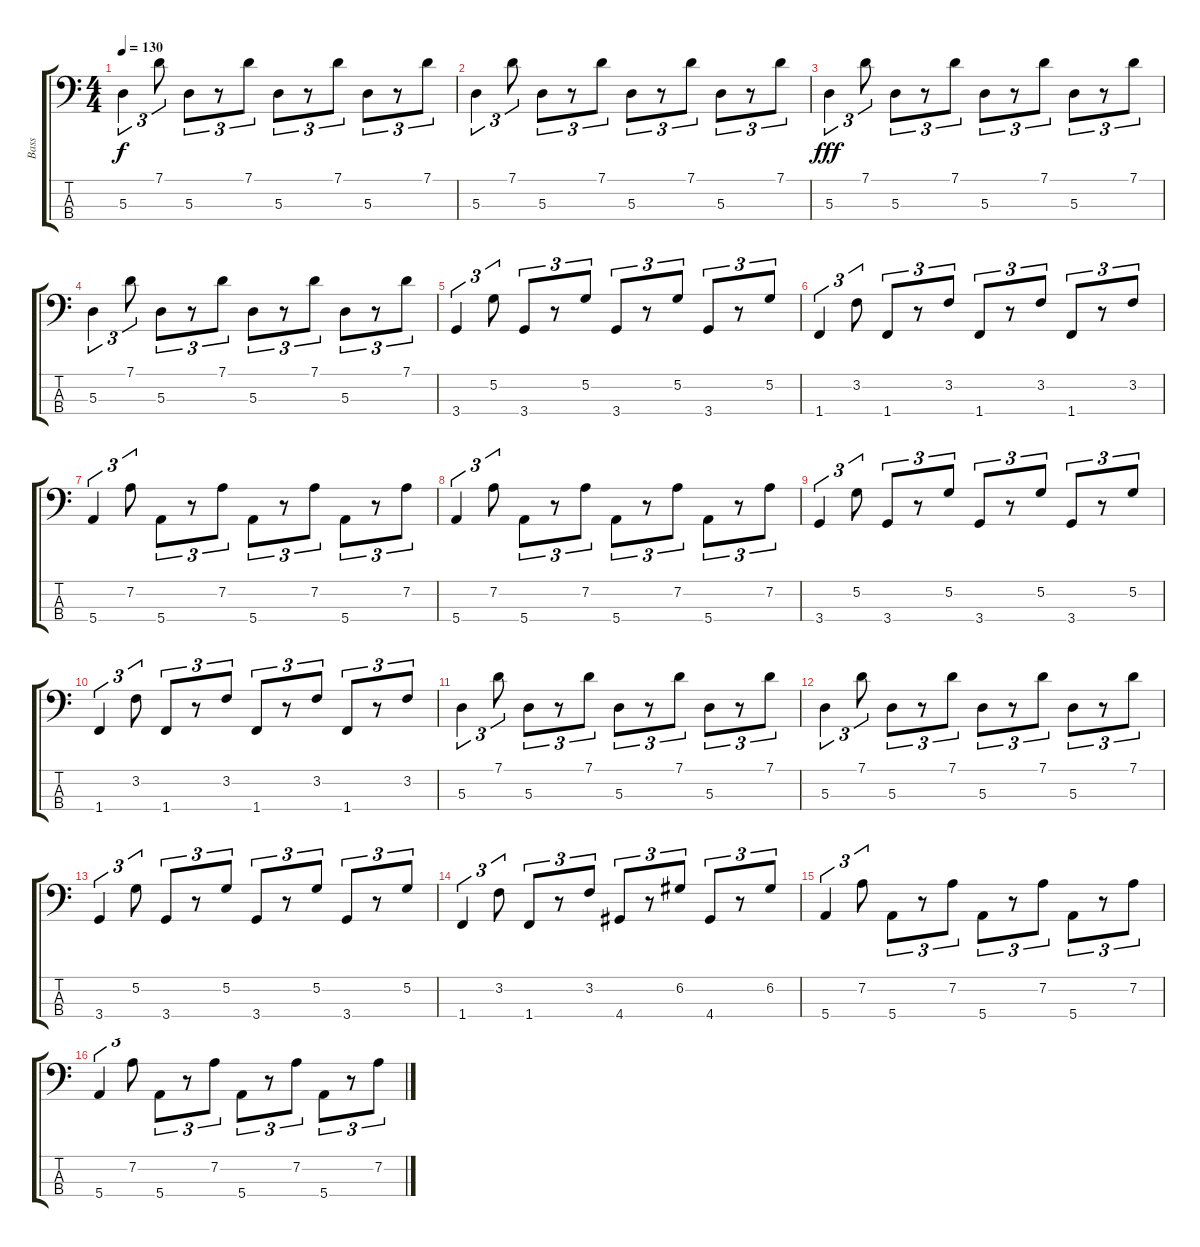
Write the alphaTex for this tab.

\track ("Bass" "Bass") {instrument synthbass1}
\staff {score tabs}
\tuning (G2 D2 A1 E1) {hide}
\ts (4 4)
\tempo 130
\clef f4
\ks c
5.3.4{tu (3 2) dy f} 7.1.8{tu (3 2)} 5.3.8{tu (3 2)} r.8{tu (3 2)} 7.1.8{tu (3 2)} 5.3.8{tu (3 2)} r.8{tu (3 2)} 7.1.8{tu (3 2)} 5.3.8{tu (3 2)} r.8{tu (3 2)} 7.1.8{tu (3 2)} |
5.3.4{tu (3 2)} 7.1.8{tu (3 2)} 5.3.8{tu (3 2)} r.8{tu (3 2)} 7.1.8{tu (3 2)} 5.3.8{tu (3 2)} r.8{tu (3 2)} 7.1.8{tu (3 2)} 5.3.8{tu (3 2)} r.8{tu (3 2)} 7.1.8{tu (3 2)} |
5.3.4{tu (3 2) dy fff} 7.1.8{tu (3 2)} 5.3.8{tu (3 2)} r.8{tu (3 2)} 7.1.8{tu (3 2)} 5.3.8{tu (3 2)} r.8{tu (3 2)} 7.1.8{tu (3 2)} 5.3.8{tu (3 2)} r.8{tu (3 2)} 7.1.8{tu (3 2)} |
5.3.4{tu (3 2)} 7.1.8{tu (3 2)} 5.3.8{tu (3 2)} r.8{tu (3 2)} 7.1.8{tu (3 2)} 5.3.8{tu (3 2)} r.8{tu (3 2)} 7.1.8{tu (3 2)} 5.3.8{tu (3 2)} r.8{tu (3 2)} 7.1.8{tu (3 2)} |
3.4.4{tu (3 2)} 5.2.8{tu (3 2)} 3.4.8{tu (3 2)} r.8{tu (3 2)} 5.2.8{tu (3 2)} 3.4.8{tu (3 2)} r.8{tu (3 2)} 5.2.8{tu (3 2)} 3.4.8{tu (3 2)} r.8{tu (3 2)} 5.2.8{tu (3 2)} |
1.4.4{tu (3 2)} 3.2.8{tu (3 2)} 1.4.8{tu (3 2)} r.8{tu (3 2)} 3.2.8{tu (3 2)} 1.4.8{tu (3 2)} r.8{tu (3 2)} 3.2.8{tu (3 2)} 1.4.8{tu (3 2)} r.8{tu (3 2)} 3.2.8{tu (3 2)} |
5.4.4{tu (3 2)} 7.2.8{tu (3 2)} 5.4.8{tu (3 2)} r.8{tu (3 2)} 7.2.8{tu (3 2)} 5.4.8{tu (3 2)} r.8{tu (3 2)} 7.2.8{tu (3 2)} 5.4.8{tu (3 2)} r.8{tu (3 2)} 7.2.8{tu (3 2)} |
5.4.4{tu (3 2)} 7.2.8{tu (3 2)} 5.4.8{tu (3 2)} r.8{tu (3 2)} 7.2.8{tu (3 2)} 5.4.8{tu (3 2)} r.8{tu (3 2)} 7.2.8{tu (3 2)} 5.4.8{tu (3 2)} r.8{tu (3 2)} 7.2.8{tu (3 2)} |
3.4.4{tu (3 2)} 5.2.8{tu (3 2)} 3.4.8{tu (3 2)} r.8{tu (3 2)} 5.2.8{tu (3 2)} 3.4.8{tu (3 2)} r.8{tu (3 2)} 5.2.8{tu (3 2)} 3.4.8{tu (3 2)} r.8{tu (3 2)} 5.2.8{tu (3 2)} |
1.4.4{tu (3 2)} 3.2.8{tu (3 2)} 1.4.8{tu (3 2)} r.8{tu (3 2)} 3.2.8{tu (3 2)} 1.4.8{tu (3 2)} r.8{tu (3 2)} 3.2.8{tu (3 2)} 1.4.8{tu (3 2)} r.8{tu (3 2)} 3.2.8{tu (3 2)} |
5.3.4{tu (3 2)} 7.1.8{tu (3 2)} 5.3.8{tu (3 2)} r.8{tu (3 2)} 7.1.8{tu (3 2)} 5.3.8{tu (3 2)} r.8{tu (3 2)} 7.1.8{tu (3 2)} 5.3.8{tu (3 2)} r.8{tu (3 2)} 7.1.8{tu (3 2)} |
5.3.4{tu (3 2)} 7.1.8{tu (3 2)} 5.3.8{tu (3 2)} r.8{tu (3 2)} 7.1.8{tu (3 2)} 5.3.8{tu (3 2)} r.8{tu (3 2)} 7.1.8{tu (3 2)} 5.3.8{tu (3 2)} r.8{tu (3 2)} 7.1.8{tu (3 2)} |
3.4.4{tu (3 2)} 5.2.8{tu (3 2)} 3.4.8{tu (3 2)} r.8{tu (3 2)} 5.2.8{tu (3 2)} 3.4.8{tu (3 2)} r.8{tu (3 2)} 5.2.8{tu (3 2)} 3.4.8{tu (3 2)} r.8{tu (3 2)} 5.2.8{tu (3 2)} |
1.4.4{tu (3 2)} 3.2.8{tu (3 2)} 1.4.8{tu (3 2)} r.8{tu (3 2)} 3.2.8{tu (3 2)} 4.4.8{tu (3 2)} r.8{tu (3 2)} 6.2.8{tu (3 2)} 4.4.8{tu (3 2)} r.8{tu (3 2)} 6.2.8{tu (3 2)} |
5.4.4{tu (3 2)} 7.2.8{tu (3 2)} 5.4.8{tu (3 2)} r.8{tu (3 2)} 7.2.8{tu (3 2)} 5.4.8{tu (3 2)} r.8{tu (3 2)} 7.2.8{tu (3 2)} 5.4.8{tu (3 2)} r.8{tu (3 2)} 7.2.8{tu (3 2)} |
5.4.4{tu (3 2)} 7.2.8{tu (3 2)} 5.4.8{tu (3 2)} r.8{tu (3 2)} 7.2.8{tu (3 2)} 5.4.8{tu (3 2)} r.8{tu (3 2)} 7.2.8{tu (3 2)} 5.4.8{tu (3 2)} r.8{tu (3 2)} 7.2.8{tu (3 2)}
